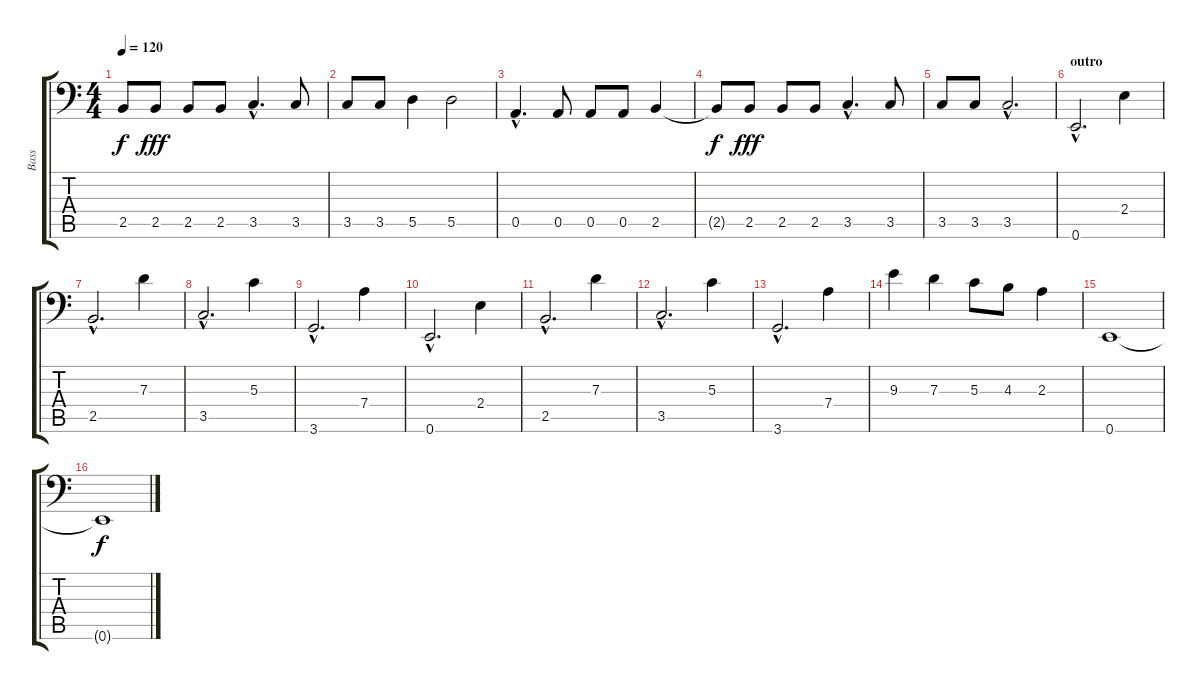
\track ("Bass" "Bass") {instrument electricbassfinger}
\staff {score tabs}
\tuning (E3 B2 G2 D2 A1 E1) {hide}
\ts (4 4)
\tempo 120
\clef f4
\ks c
2.5{t}.8{dy f} 2.5.8{dy fff} 2.5.8 2.5.8 3.5{hac}.4{d} 3.5.8 |
3.5.8 3.5.8 5.5.4 5.5.2 |
0.5{hac}.4{d} 0.5.8 0.5.8 0.5.8 2.5.4 |
2.5{t}.8{dy f} 2.5.8{dy fff} 2.5.8 2.5.8 3.5{hac}.4{d} 3.5.8 |
3.5.8 3.5.8 3.5{hac}.2{d} |
\section ("" "outro")
0.6{hac}.2{d} 2.4.4 |
2.5{hac}.2{d} 7.3.4 |
3.5{hac}.2{d} 5.3.4 |
3.6{hac}.2{d} 7.4.4 |
0.6{hac}.2{d} 2.4.4 |
2.5{hac}.2{d} 7.3.4 |
3.5{hac}.2{d} 5.3.4 |
3.6{hac}.2{d} 7.4.4 |
9.3.4 7.3.4 5.3.8 4.3.8 2.3.4 |
0.6.1 |
0.6{t}.1{dy f}
